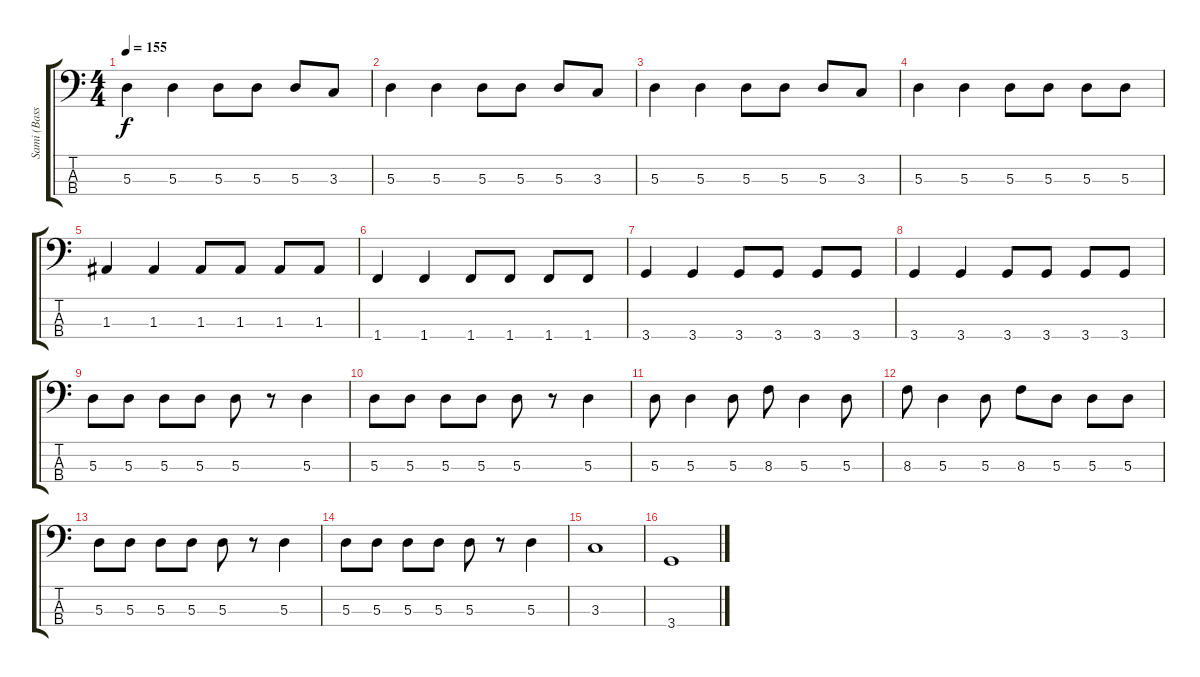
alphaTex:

\track ("Sami (Bass)" "Sami (Bass") {instrument electricbasspick}
\staff {score tabs}
\tuning (G2 D2 A1 E1) {hide}
\ts (4 4)
\tempo 155
\clef f4
\ks c
5.3.4{dy f} 5.3.4 5.3.8 5.3.8 5.3.8 3.3.8 |
5.3.4 5.3.4 5.3.8 5.3.8 5.3.8 3.3.8 |
5.3.4 5.3.4 5.3.8 5.3.8 5.3.8 3.3.8 |
5.3.4 5.3.4 5.3.8 5.3.8 5.3.8 5.3.8 |
1.3.4 1.3.4 1.3.8 1.3.8 1.3.8 1.3.8 |
1.4.4 1.4.4 1.4.8 1.4.8 1.4.8 1.4.8 |
3.4.4 3.4.4 3.4.8 3.4.8 3.4.8 3.4.8 |
3.4.4 3.4.4 3.4.8 3.4.8 3.4.8 3.4.8 |
5.3.8 5.3.8 5.3.8 5.3.8 5.3.8 r.8 5.3.4 |
5.3.8 5.3.8 5.3.8 5.3.8 5.3.8 r.8 5.3.4 |
5.3.8 5.3.4 5.3.8 8.3.8 5.3.4 5.3.8 |
8.3.8 5.3.4 5.3.8 8.3.8 5.3.8 5.3.8 5.3.8 |
5.3.8 5.3.8 5.3.8 5.3.8 5.3.8 r.8 5.3.4 |
5.3.8 5.3.8 5.3.8 5.3.8 5.3.8 r.8 5.3.4 |
3.3.1 |
3.4.1
